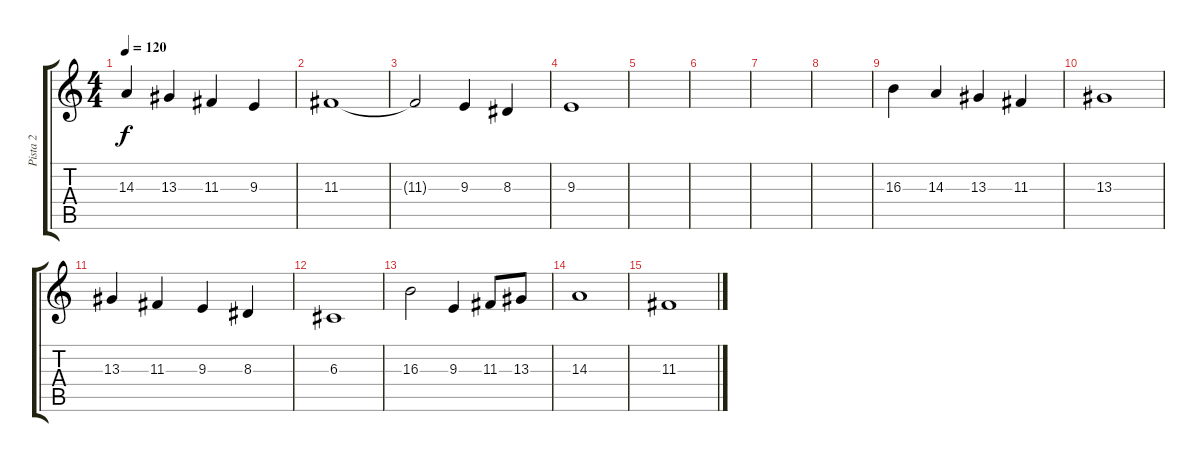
\track ("Pista 2" "Pista 2") {instrument acousticgrandpiano}
\staff {score tabs}
\tuning (E4 B3 G3 D3 A2 E2) {hide}
\ts (4 4)
\tempo 120
\clef g2
\ks c
14.3.4{dy f} 13.3.4 11.3.4 9.3.4 |
11.3.1 |
11.3{t}.2 9.3.4 8.3.4 |
9.3.1 |
|
|
|
|
16.3.4 14.3.4 13.3.4 11.3.4 |
13.3.1 |
13.3.4 11.3.4 9.3.4 8.3.4 |
6.3.1 |
16.3.2 9.3.4 11.3.8 13.3.8 |
14.3.1 |
11.3.1
